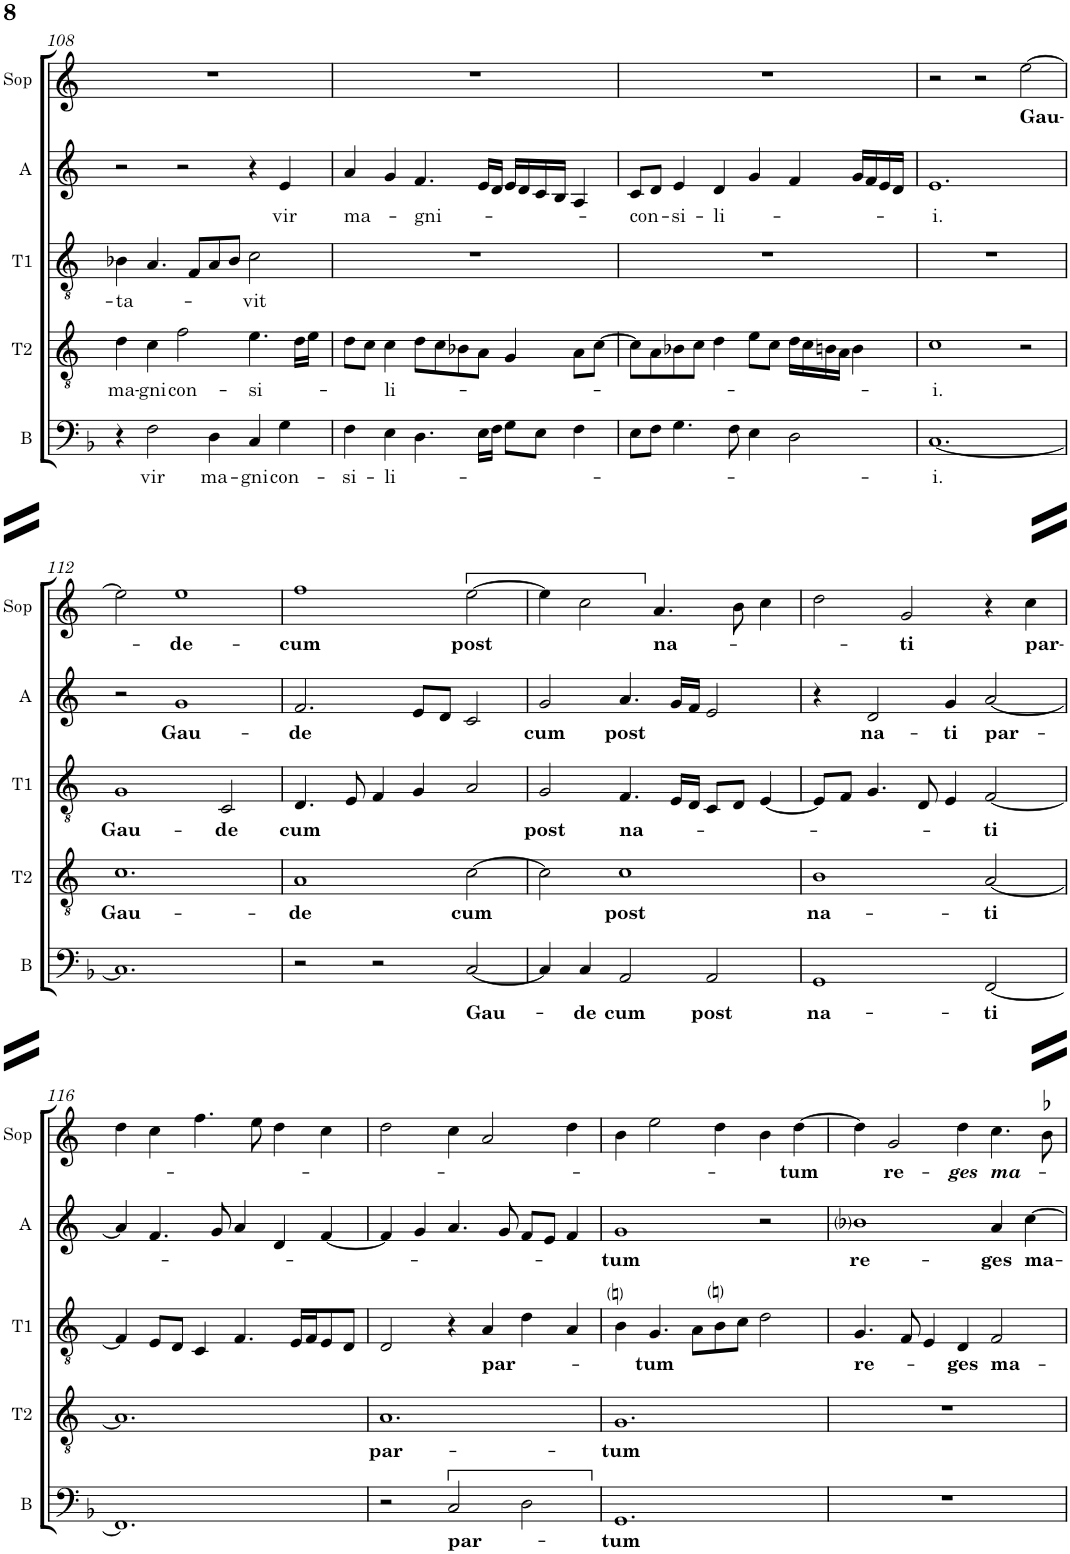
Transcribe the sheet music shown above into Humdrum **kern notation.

**kern	**text	**kern	**text	**kern	**text	**kern	**text	**kern	**text
*part5	*part5	*part4	*part4	*part3	*part3	*part2	*part2	*part1	*part1
*staff5	*staff5	*staff4	*staff4	*staff3	*staff3	*staff2	*staff2	*staff1	*staff1
*I"Bass	*	*I"Tenor (T2)	*	*I"Contratenor (T1)	*	*I"Alt	*	*I"Soprano	*
*I'B	*	*I'T2	*	*I'T1	*	*I'A	*	*I'Sop	*
!!LO:PB:g=z
*clefF4	*	*clefGv2	*	*clefGv2	*	*clefG2	*	*clefG2	*
*k[b-]	*	*k[]	*	*k[]	*	*k[]	*	*k[]	*
*M3/2	*	*M3/2	*	*M3/2	*	*M3/2	*	*M3/2	*
=108	=108	=108	=108	=108	=108	=108	=108	=108	=108
!	!	!	!LO:LY:b	!	!LO:LY:b	!	!	!	!
4r	.	4d\	ma-	4B-X\	-ta-	2r	.	1.r	.
!	!LO:LY:b	!	!LO:LY:b	!	!	!	!	!	!
2F\	vir	4c\	-gni	4.A/	.	.	.	.	.
!	!	!	!LO:LY:b	!	!	!	!	!	!
.	.	2f\	con-	.	.	2r	.	.	.
.	.	.	.	8F/L	.	.	.	.	.
!	!LO:LY:b	!	!	!	!	!	!	!	!
4D\	ma-	.	.	8A/	.	.	.	.	.
.	.	.	.	8B-/J	.	.	.	.	.
!	!LO:LY:b	!	!LO:LY:b	!	!LO:LY:b	!	!	!	!
4C/	-gni	4.e\	-si-	2c\	-vit	4r	.	.	.
!	!LO:LY:b	!	!	!	!	!	!LO:LY:b	!	!
4G\	con-	.	.	.	.	4e/	vir	.	.
.	.	16d\LL	.	.	.	.	.	.	.
.	.	16e\JJ	.	.	.	.	.	.	.
=109	=109	=109	=109	=109	=109	=109	=109	=109	=109
!	!LO:LY:b	!	!	!	!	!	!LO:LY:b	!	!
4F\	-si-	8d\L	.	1.r	.	4a/	ma-	1.r	.
.	.	8c\J	.	.	.	.	.	.	.
!	!LO:LY:b	!	!LO:LY:b	!	!	!	!	!	!
4E\	-li-	4c\	-li-	.	.	4g/	.	.	.
!	!	!	!	!	!	!	!LO:LY:b	!	!
4.D\	.	8d\L	.	.	.	4.f/	-gni-	.	.
.	.	8c\	.	.	.	.	.	.	.
.	.	8B-X\	.	.	.	.	.	.	.
16E\LL	.	8A\J	.	.	.	16e/LL	.	.	.
16F\JJ	.	.	.	.	.	16d/JJ	.	.	.
8G\L	.	4G/	.	.	.	16e/LL	.	.	.
.	.	.	.	.	.	16d/	.	.	.
8E\J	.	.	.	.	.	16c/	.	.	.
.	.	.	.	.	.	16B/JJ	.	.	.
4F\	.	8A\L	.	.	.	4A/	.	.	.
.	.	[8c\J	.	.	.	.	.	.	.
=110	=110	=110	=110	=110	=110	=110	=110	=110	=110
!	!	!	!	!	!	!	!LO:LY:b	!	!
8E\L	.	8c\L]	.	1.r	.	8c/L	-con-	1.r	.
8F\J	.	8A\	.	.	.	8d/J	.	.	.
!	!	!	!	!	!	!	!LO:LY:b	!	!
4.G\	.	8B-X\	.	.	.	4e/	-si-	.	.
.	.	8c\J	.	.	.	.	.	.	.
!	!	!	!	!	!	!	!LO:LY:b	!	!
.	.	4d\	.	.	.	4d/	-li-	.	.
8F\	.	.	.	.	.	.	.	.	.
4E\	.	8e\L	.	.	.	4g/	.	.	.
.	.	8c\J	.	.	.	.	.	.	.
2D\	.	16d\LL	.	.	.	4f/	.	.	.
.	.	16c\	.	.	.	.	.	.	.
.	.	16Bn\	.	.	.	.	.	.	.
.	.	16A\JJ	.	.	.	.	.	.	.
.	.	4B\	.	.	.	16g/LL	.	.	.
.	.	.	.	.	.	16f/	.	.	.
.	.	.	.	.	.	16e/	.	.	.
.	.	.	.	.	.	16d/JJ	.	.	.
=111	=111	=111	=111	=111	=111	=111	=111	=111	=111
!	!LO:LY:b	!	!LO:LY:b	!	!	!	!LO:LY:b	!	!
[1.C	-i.	1c	-i.	1.r	.	1.e	i.	2r	.
.	.	.	.	.	.	.	.	2r	.
!	!	!	!	!	!	!	!	!	!LO:LY:b
.	.	2r	.	.	.	.	.	[2ee\	Gau-
!!LO:LB:g=z
=112	=112	=112	=112	=112	=112	=112	=112	=112	=112
!	!	!	!LO:LY:b	!	!LO:LY:b	!	!	!	!
1.C]	.	1.c	Gau-	1G	Gau-	2r	.	2ee\]	.
!	!	!	!	!	!	!	!LO:LY:b	!	!LO:LY:b
.	.	.	.	.	.	1g	Gau-	1ee	-de-
!	!	!	!	!	!LO:LY:b	!	!	!	!
.	.	.	.	2C/	-de	.	.	.	.
=113	=113	=113	=113	=113	=113	=113	=113	=113	=113
!	!	!	!LO:LY:b	!	!LO:LY:b	!	!LO:LY:b	!	!LO:LY:b
2r	.	1A	-de	4.D/	cum	2.f/	-de	1ff	-cum
.	.	.	.	8E/	.	.	.	.	.
2r	.	.	.	4F/	.	.	.	.	.
.	.	.	.	4G/	.	8e/L	.	.	.
.	.	.	.	.	.	8d/J	.	.	.
!	!LO:LY:b	!	!LO:LY:b	!	!	!	!	!	!LO:LY:b
[2C/	Gau-	[2c\	cum	2A/	.	2c/	.	[2ee\	post
=114	=114	=114	=114	=114	=114	=114	=114	=114	=114
!	!	!	!	!	!LO:LY:b	!	!LO:LY:b	!	!
4C/]	.	2c\]	.	2G/	post	2g/	cum	4ee\]	.
!	!LO:LY:b	!	!	!	!	!	!	!	!
4C/	-de	.	.	.	.	.	.	2cc\	.
!	!LO:LY:b	!	!LO:LY:b	!	!LO:LY:b	!	!LO:LY:b	!	!
2AA/	cum	1c	post	4.F/	na-	4.a/	post	.	.
!	!	!	!	!	!	!	!	!	!LO:LY:b
.	.	.	.	.	.	.	.	4.a/	na-
.	.	.	.	16E/LL	.	16g/LL	.	.	.
.	.	.	.	16D/JJ	.	16f/JJ	.	.	.
!	!LO:LY:b	!	!	!	!	!	!	!	!
2AA/	post	.	.	8C/L	.	2e/	.	.	.
.	.	.	.	8D/J	.	.	.	8b\	.
.	.	.	.	[4E/	.	.	.	4cc\	.
=115	=115	=115	=115	=115	=115	=115	=115	=115	=115
!	!LO:LY:b	!	!LO:LY:b	!	!	!	!	!	!
1GG	na-	1B	na-	8E/L]	.	4r	.	2dd\	.
.	.	.	.	8F/J	.	.	.	.	.
!	!	!	!	!	!	!	!LO:LY:b	!	!
.	.	.	.	4.G/	.	2d/	na-	.	.
!	!	!	!	!	!	!	!	!	!LO:LY:b
.	.	.	.	.	.	.	.	2g/	-ti
.	.	.	.	8D/	.	.	.	.	.
!	!	!	!	!	!	!	!LO:LY:b	!	!
.	.	.	.	4E/	.	4g/	-ti	.	.
!	!LO:LY:b	!	!LO:LY:b	!	!LO:LY:b	!	!LO:LY:b	!	!
[2FF/	-ti	[2A/	-ti	[2F/	ti	[2a/	par-	4r	.
!	!	!	!	!	!	!	!	!	!LO:LY:b
.	.	.	.	.	.	.	.	4cc\	par-
!!LO:LB:g=z
=116	=116	=116	=116	=116	=116	=116	=116	=116	=116
1.FF]	.	1.A]	.	4F/]	.	4a/]	.	4dd\	.
.	.	.	.	8E/L	.	4.f/	.	4cc\	.
.	.	.	.	8D/J	.	.	.	.	.
.	.	.	.	4C/	.	.	.	4.ff\	.
.	.	.	.	.	.	8g/	.	.	.
.	.	.	.	4.F/	.	4a/	.	.	.
.	.	.	.	.	.	.	.	8ee\	.
.	.	.	.	.	.	4d/	.	4dd\	.
.	.	.	.	16E/LL	.	.	.	.	.
.	.	.	.	16F/J	.	.	.	.	.
.	.	.	.	8E/	.	[4f/	.	4cc\	.
.	.	.	.	8D/J	.	.	.	.	.
=117	=117	=117	=117	=117	=117	=117	=117	=117	=117
!	!	!	!LO:LY:b	!	!	!	!	!	!
2r	.	1.A	par-	2D/	.	4f/]	.	2dd\	.
.	.	.	.	.	.	4g/	.	.	.
!	!LO:LY:b	!	!	!	!	!	!	!	!
2C/	par-	.	.	4r	.	4.a/	.	4cc\	.
!	!	!	!	!	!LO:LY:b	!	!	!	!
.	.	.	.	4A/	par-	.	.	2a/	.
.	.	.	.	.	.	8g/	.	.	.
2D\	.	.	.	4d\	.	8f/L	.	.	.
.	.	.	.	.	.	8e/J	.	.	.
.	.	.	.	4A/	.	4f/	.	4dd\	.
=118	=118	=118	=118	=118	=118	=118	=118	=118	=118
!	!LO:LY:b	!	!LO:LY:b	!	!	!	!LO:LY:b	!	!
1.GG	-tum	1.G	-tum	4Bni\	.	1g	tum	4b\	.
!	!	!	!	!	!LO:LY:b	!	!	!	!
.	.	.	.	4.G/	-tum	.	.	2ee\	.
.	.	.	.	8A\L	.	.	.	.	.
.	.	.	.	8Bni\	.	.	.	4dd\	.
.	.	.	.	8c\J	.	.	.	.	.
.	.	.	.	2d\	.	2r	.	4b\	.
!	!	!	!	!	!	!	!	!	!LO:LY:b
.	.	.	.	.	.	.	.	[4dd\	-tum
=119	=119	=119	=119	=119	=119	=119	=119	=119	=119
!	!	!	!	!	!LO:LY:b	!	!LO:LY:b	!	!
1.r	.	1.r	.	4.G/	re-	1b-i	re-	4dd\]	.
!	!	!	!	!	!	!	!	!	!LO:LY:b
.	.	.	.	.	.	.	.	2g/	re-
.	.	.	.	8F/	.	.	.	.	.
.	.	.	.	4E/	.	.	.	.	.
!	!	!	!	!	!LO:LY:b	!	!	!	!LO:LY:b
.	.	.	.	4D/	-ges	.	.	4dd\	-ges
!	!	!	!	!	!LO:LY:b	!	!LO:LY:b	!	!LO:LY:b
.	.	.	.	2F/	ma-	4a/	-ges	4.cc\	ma-
!	!	!	!	!	!	!	!LO:LY:b	!	!
.	.	.	.	.	.	[4cc\	ma-	.	.
.	.	.	.	.	.	.	.	8b-X\	.
=	=	=	=	=	=	=	=	=	=
*-	*-	*-	*-	*-	*-	*-	*-	*-	*-
